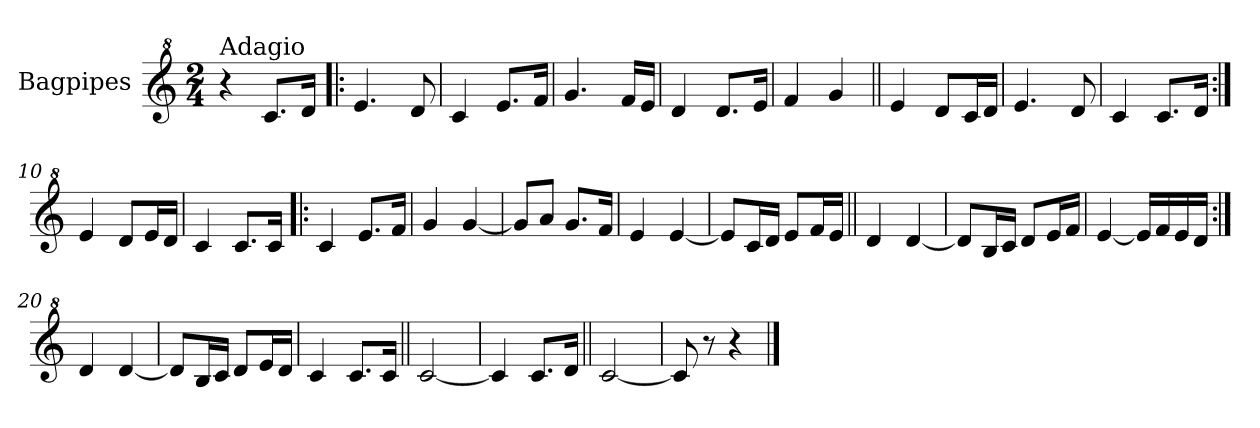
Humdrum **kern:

**kern
*part1
*staff1
*I"Bagpipes
*I'Bag
*clefG^2
*k[]
*C:
*M2/4
=1
!LO:TX:a:t=Adagio
4r
8.cc/L
16dd/Jk
=2!|:
4.ee/
8dd/
=3
4cc/
8.ee/L
16ff/Jk
=4
4.gg/
16ff/LL
16ee/JJ
=5
4dd/
8.dd/L
16ee/Jk
=6
4ff/
4gg/
=7||
4ee/
8dd/L
16cc/L
16dd/JJ
=8
4.ee/
8dd/
=9
4cc/
8.cc/L
16dd/Jk
=10:|!
4ee/
8dd/L
16ee/L
16dd/JJ
=11
4cc/
8.cc/L
16cc/Jk
!!LO:LB:g=z
=12!|:
4cc/
8.ee/L
16ff/Jk
=13
4gg/
[4gg/
=14
8gg/L]
8aa/J
8.gg/L
16ff/Jk
=15
4ee/
[4ee/
=16
8ee/L]
16cc/L
16dd/JJ
8ee/L
16ff/L
16ee/JJ
=17||
4dd/
[4dd/
=18
8dd/L]
16b/L
16cc/JJ
8dd/L
16ee/L
16ff/JJ
=19
[4ee/
16ee/LL]
16ff/
16ee/
16dd/JJ
=20:|!
4dd/
[4dd/
=21
8dd/L]
16b/L
16cc/JJ
8dd/L
16ee/L
16dd/JJ
!!LO:LB:g=z
=22
4cc/
8.cc/L
16cc/Jk
=23||
[2cc/
=24
4cc/]
8.cc/L
16dd/Jk
=25||
[2cc/
=26
8cc/]
8r
4r
==
*-
